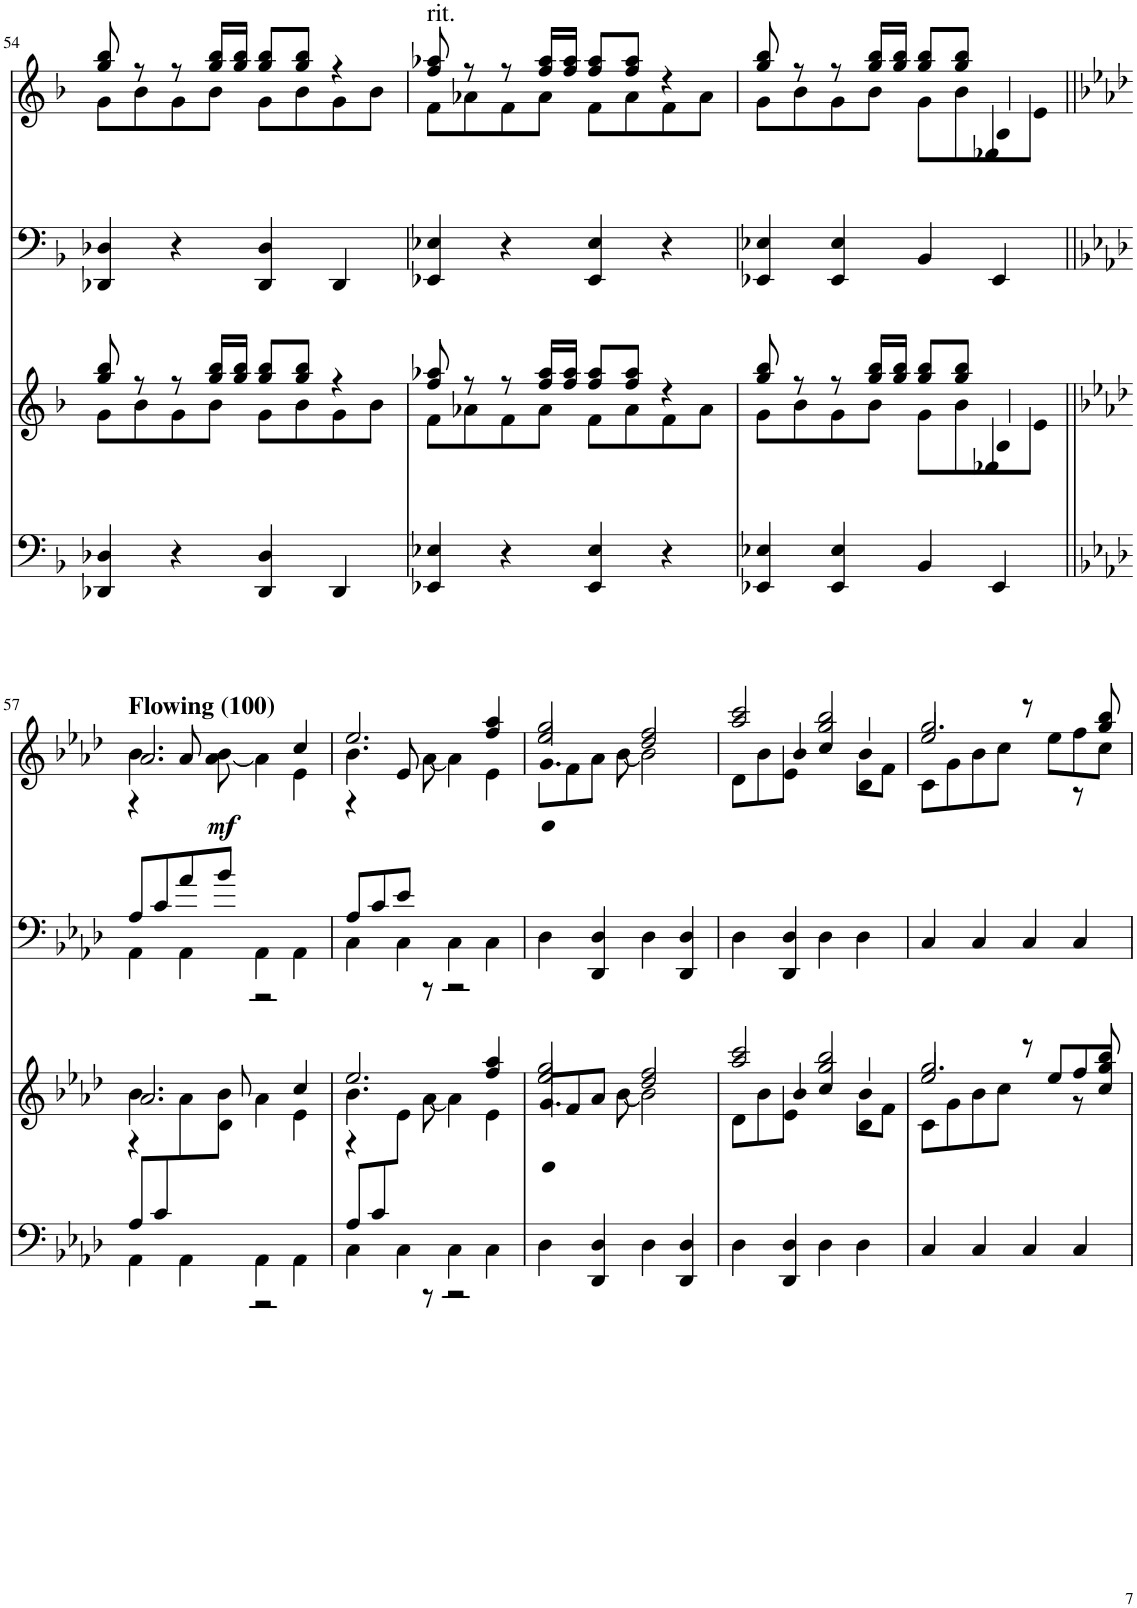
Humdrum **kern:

**kern	**kern	**kern	**kern	**dynam
*part3	*part3	*part2	*part1	*part1
*staff4	*staff3	*staff2	*staff1	*staff1
*I"Piano	*	*I"Low Hand Bells	*I"High Hand Bells	*
*I'Pno	*	*	*	*
!!LO:PB:g=z
*clefF4	*clefG2	*clefF4	*clefG2	*
*k[b-]	*k[b-]	*k[b-]	*k[b-]	*
*M4/4	*M4/4	*M4/4	*M4/4	*
=54	=54	=54	=54	=54
*	*^	*	*^	*
4DD-X/ 4D-X/	8gg/ 8bb-/	8g\L	4DD-X/ 4D-X/	8gg/ 8bb-/	8g\L	.
.	8r	8b-\	.	8r	8b-\	.
4r	8r	8g\	4r	8r	8g\	.
.	16gg/ 16bb-/LL	8b-\J	.	16gg/ 16bb-/LL	8b-\J	.
.	16gg/ 16bb-/JJ	.	.	16gg/ 16bb-/JJ	.	.
4DD-/ 4D-/	8gg/ 8bb-/L	8g\L	4DD-/ 4D-/	8gg/ 8bb-/L	8g\L	.
.	8gg/ 8bb-/J	8b-\	.	8gg/ 8bb-/J	8b-\	.
4DD-/	4r	8g\	4DD-/	4r	8g\	.
.	.	8b-\J	.	.	8b-\J	.
=55	=55	=55	=55	=55	=55	=55
!	!	!	!	!LO:TX:a:t=rit.	!	!
4EE-X/ 4E-X/	8ff/ 8aa-X/	8f\L	4EE-X/ 4E-X/	8ff/ 8aa-X/	8f\L	.
.	8r	8a-X\	.	8r	8a-X\	.
4r	8r	8f\	4r	8r	8f\	.
.	16ff/ 16aa-/LL	8a-\J	.	16ff/ 16aa-/LL	8a-\J	.
.	16ff/ 16aa-/JJ	.	.	16ff/ 16aa-/JJ	.	.
4EE-/ 4E-/	8ff/ 8aa-/L	8f\L	4EE-/ 4E-/	8ff/ 8aa-/L	8f\L	.
.	8ff/ 8aa-/J	8a-\	.	8ff/ 8aa-/J	8a-\	.
4r	4r	8f\	4r	4r	8f\	.
.	.	8a-\J	.	.	8a-\J	.
=56	=56	=56	=56	=56	=56	=56
4EE-X/ 4E-X/	8gg/ 8bb-/	8g\L	4EE-X/ 4E-X/	8gg/ 8bb-/	8g\L	.
.	8r	8b-\	.	8r	8b-\	.
4EE-/ 4E-/	8r	8g\	4EE-/ 4E-/	8r	8g\	.
.	16gg/ 16bb-/LL	8b-\J	.	16gg/ 16bb-/LL	8b-\J	.
.	16gg/ 16bb-/JJ	.	.	16gg/ 16bb-/JJ	.	.
4BB-/	8gg/ 8bb-/L	8g\L	4BB-/	8gg/ 8bb-/L	8g\L	.
.	8gg/ 8bb-/J	8b-\	.	8gg/ 8bb-/J	8b-\	.
4EE-/	4e-X/	8g\	4EE-/	4e-X/	8g\	.
.	.	8b-\J	.	.	8b-\J	.
*	*v	*v	*	*v	*v	*
!!LO:LB:g=z
=57||	=57||	=57||	=57||	=57||
*k[b-e-a-d-]	*k[b-e-a-d-]	*k[b-e-a-d-]	*k[b-e-a-d-]	*
*^	*^	*^	*^	*
*	*	*	*^	*	*	*	*^	*
*	*	*	*	*^	*	*	*	*	*	*
!	!	!	!	!	!	!	!	!LO:TX:a:B:t=Flowing (100)	!	!	!
!	!	!	!	!	!	!	!	!	!	!	!LO:DY:b
4AA-\	8A-/L	4.b-\	2.a-/	4r	4ryy	4AA-\	8A-/L	4.b-\	2.a-/	4r	mf
.	8c/	.	.	.	.	.	8c/	.	.	.	.
4AA-\	4ryy	.	.	8ryy	8a-\	4AA-\	8a-/	.	.	8a-/	.
.	.	8a-/	.	2ryy	8b-\J	.	8b-/J	[8a-\ 8b-\	.	2ryy	.
4AA-\	2r	4a-\	.	.	2ryy	4AA-\	2r	4a-\]	.	.	.
4AA-\	.	4e-\	4cc/	.	.	4AA-\	.	4e-\	4cc/	.	.
.	.	.	.	8ryy	.	.	.	.	.	8ryy	.
=58	=58	=58	=58	=58	=58	=58	=58	=58	=58	=58	=58
4C\	8A-/L	4.b-\	2.ee-/	4r	4ryy	4C\	8A-/L	4.b-\	2.ee-/	4r	.
.	8c/	.	.	.	.	.	8c/	.	.	.	.
4C\	8ryy	.	.	8ryy	8e-\J	4C\	8e-/J	.	.	8e-/	.
.	8r	[8a-\	.	2ryy	2ryy	.	8r	[8a-\	.	2ryy	.
4C\	2r	4a-\]	.	.	.	4C\	2r	4a-\]	.	.	.
4C\	.	4e-\	4ff/ 4aa-/	.	.	4C\	.	4e-\	4ff/ 4aa-/	.	.
.	.	.	.	8ryy	8ryy	.	.	.	.	8ryy	.
*v	*v	*	*	*	*	*v	*v	*	*	*	*
*	*	*	*v	*v	*	*	*	*	*
=59	=59	=59	=59	=59	=59	=59	=59	=59
4D-\	4.cc/	2ee-/ 2gg/	8d-/L	4D-\	4.cc/	2ee-/ 2gg/	8d-\L	.
.	.	.	8f/	.	.	.	8f\	.
4DD-/ 4D-/	.	.	8a-/J	4DD-/ 4D-/	.	.	8a-\J	.
.	[8b-\	.	8ryy	.	[8b-\	.	8ryy	.
4D-\	2b-\]	2dd-/ 2ff/	2ryy	4D-\	2b-\]	2dd-/ 2ff/	2ryy	.
4DD-/ 4D-/	.	.	.	4DD-/ 4D-/	.	.	.	.
=60	=60	=60	=60	=60	=60	=60	=60	=60
4D-\	4ryy	2aa-/ 2ccc/	8d-\L	4D-\	4ryy	2aa-/ 2ccc/	8d-\L	.
.	.	.	8b-\	.	.	.	8b-\	.
4DD-/ 4D-/	4b-/	.	8dd-\J	4DD-/ 4D-/	4b-/	.	8dd-\J	.
.	.	.	8ryy	.	.	.	8ryy	.
4D-\	4cc/	2gg/ 2bb-/	4ryy	4D-\	4cc/	2gg/ 2bb-/	4ryy	.
4D-\	4dd-/	.	8a-\L	4D-\	4dd-/	.	8a-\L	.
.	.	.	8f\J	.	.	.	8f\J	.
=61	=61	=61	=61	=61	=61	=61	=61	=61
4C/	2ee-/	2.gg/	8c\L	4C/	2ee-/	2.gg/	8c\L	.
.	.	.	8g\	.	.	.	8g\	.
4C/	.	.	8b-\	4C/	.	.	8b-\	.
.	.	.	8cc\J	.	.	.	8cc\J	.
4C/	8r	.	2ryy	4C/	8r	.	2ryy	.
.	8ee-/L	.	.	.	8ee-\L	.	.	.
4C/	8ff/	8r	.	4C/	8ff\	8r	.	.
.	8cc/J	8gg/ 8bb-/	.	.	8cc\J	8gg/ 8bb-/	.	.
*	*v	*v	*v	*	*v	*v	*v	*
=	=	=	=	=
*-	*-	*-	*-	*-
